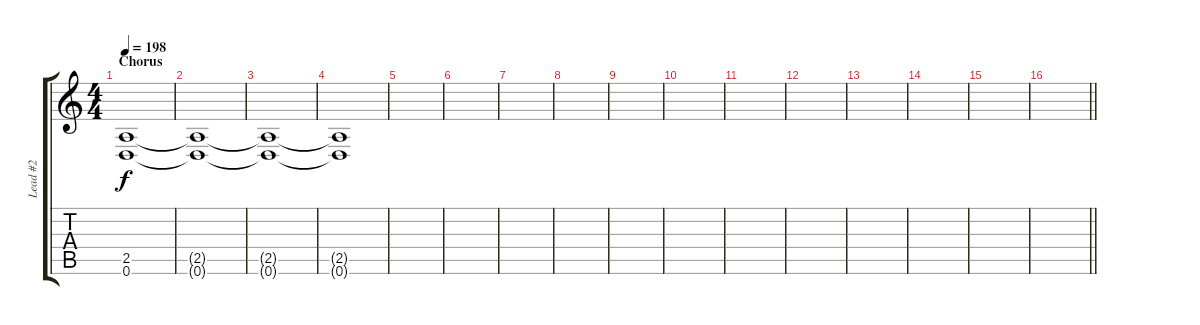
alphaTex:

\track ("Lead #2" "Lead #2") {instrument distortionguitar}
\staff {score tabs}
\tuning (D4 A3 F3 C3 G2 D2) {hide}
\ts (4 4)
\section ("" "Chorus")
\tempo 198
\clef g2
\ks c
(2.5 0.6).1{dy f} |
(2.5{t} 0.6{t}).1 |
(2.5{t} 0.6{t}).1 |
(2.5{t} 0.6{t}).1 |
|
|
|
|
|
|
|
|
|
|
|
\barLineRight lightlight
